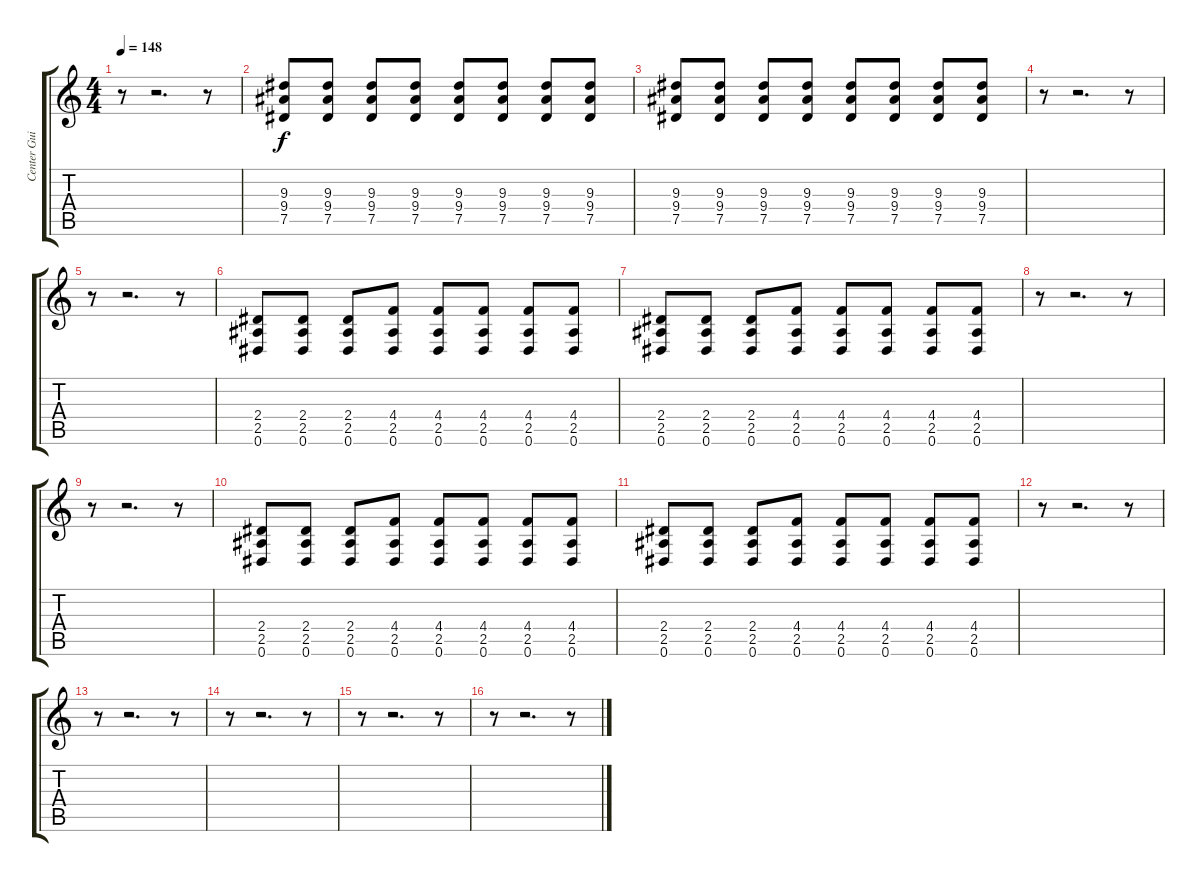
\track ("Center Guitar" "Center Gui") {instrument distortionguitar}
\staff {score tabs}
\tuning (Eb4 Bb3 Gb3 Db3 Ab2 Eb2) {hide}
\ts (4 4)
\tempo 148
\clef g2
\ks c
r.8{dy f} r.2{d} r.8 |
(9.3 9.4 7.5).8 (9.3 9.4 7.5).8 (9.3 9.4 7.5).8 (9.3 9.4 7.5).8 (9.3 9.4 7.5).8 (9.3 9.4 7.5).8 (9.3 9.4 7.5).8 (9.3 9.4 7.5).8 |
(9.3 9.4 7.5).8 (9.3 9.4 7.5).8 (9.3 9.4 7.5).8 (9.3 9.4 7.5).8 (9.3 9.4 7.5).8 (9.3 9.4 7.5).8 (9.3 9.4 7.5).8 (9.3 9.4 7.5).8 |
r.8 r.2{d} r.8 |
r.8 r.2{d} r.8 |
(2.4 2.5 0.6).8 (2.4 2.5 0.6).8 (2.4 2.5 0.6).8 (4.4 2.5 0.6).8 (4.4 2.5 0.6).8 (4.4 2.5 0.6).8 (4.4 2.5 0.6).8 (4.4 2.5 0.6).8 |
(2.4 2.5 0.6).8 (2.4 2.5 0.6).8 (2.4 2.5 0.6).8 (4.4 2.5 0.6).8 (4.4 2.5 0.6).8 (4.4 2.5 0.6).8 (4.4 2.5 0.6).8 (4.4 2.5 0.6).8 |
r.8 r.2{d} r.8 |
r.8 r.2{d} r.8 |
(2.4 2.5 0.6).8 (2.4 2.5 0.6).8 (2.4 2.5 0.6).8 (4.4 2.5 0.6).8 (4.4 2.5 0.6).8 (4.4 2.5 0.6).8 (4.4 2.5 0.6).8 (4.4 2.5 0.6).8 |
(2.4 2.5 0.6).8 (2.4 2.5 0.6).8 (2.4 2.5 0.6).8 (4.4 2.5 0.6).8 (4.4 2.5 0.6).8 (4.4 2.5 0.6).8 (4.4 2.5 0.6).8 (4.4 2.5 0.6).8 |
\section ("" "")
r.8 r.2{d} r.8 |
r.8 r.2{d} r.8 |
r.8 r.2{d} r.8 |
r.8 r.2{d} r.8 |
r.8 r.2{d} r.8
